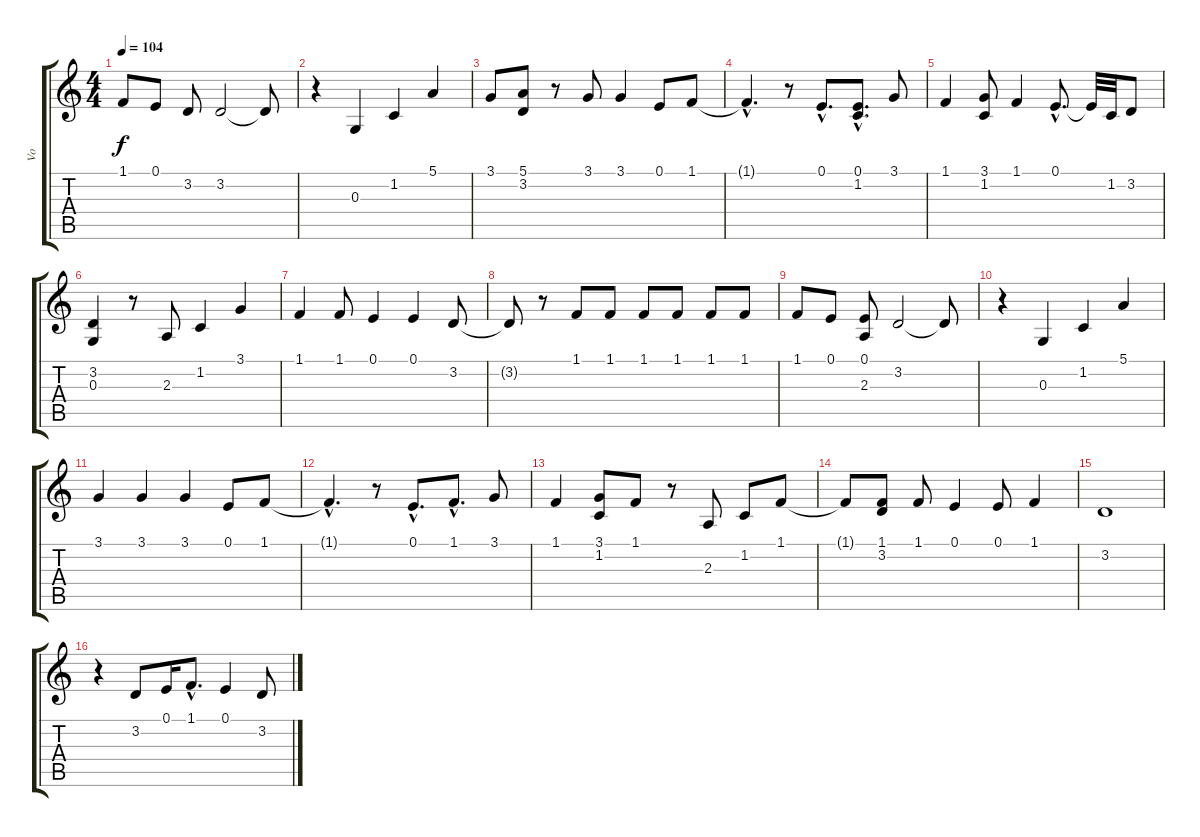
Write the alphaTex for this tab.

\track ("Vo" "Vo") {instrument accordion}
\staff {score tabs}
\tuning (E4 B3 G3 D3 A2 E2) {hide}
\ts (4 4)
\tempo 104
\clef g2
\ks c
1.1.8{dy f} 0.1.8 3.2.8 3.2.2 3.2{t}.8 |
r.4 0.3.4 1.2.4 5.1.4 |
3.1.8 (5.1 3.2).8 r.8 3.1.8 3.1.4 0.1.8 1.1.8 |
1.1{hac t}.4{d} r.8 0.1{hac}.8{d} (0.1 1.2{hac}).8{d} 3.1.8 |
1.1.4 (3.1 1.2).8 1.1.4 0.1{hac}.8{d} 0.1{t}.32 1.2.32 3.2.8 |
(3.2 0.3).4 r.8 2.3.8 1.2.4 3.1.4 |
1.1.4 1.1.8 0.1.4 0.1.4 3.2.8 |
3.2{t}.8 r.8 1.1.8 1.1.8 1.1.8 1.1.8 1.1.8 1.1.8 |
1.1.8 0.1.8 (0.1 2.3).8 3.2.2 3.2{t}.8 |
r.4 0.3.4 1.2.4 5.1.4 |
3.1.4 3.1.4 3.1.4 0.1.8 1.1.8 |
1.1{hac t}.4{d} r.8 0.1{hac}.8{d} 1.1{hac}.8{d} 3.1.8 |
1.1.4 (3.1 1.2).8 1.1.8 r.8 2.3.8 1.2.8 1.1.8 |
1.1{t}.8 (1.1 3.2).8 1.1.8 0.1.4 0.1.8 1.1.4 |
3.2.1 |
r.4 3.2.8 0.1.16 1.1{hac}.8{d} 0.1.4 3.2.8
